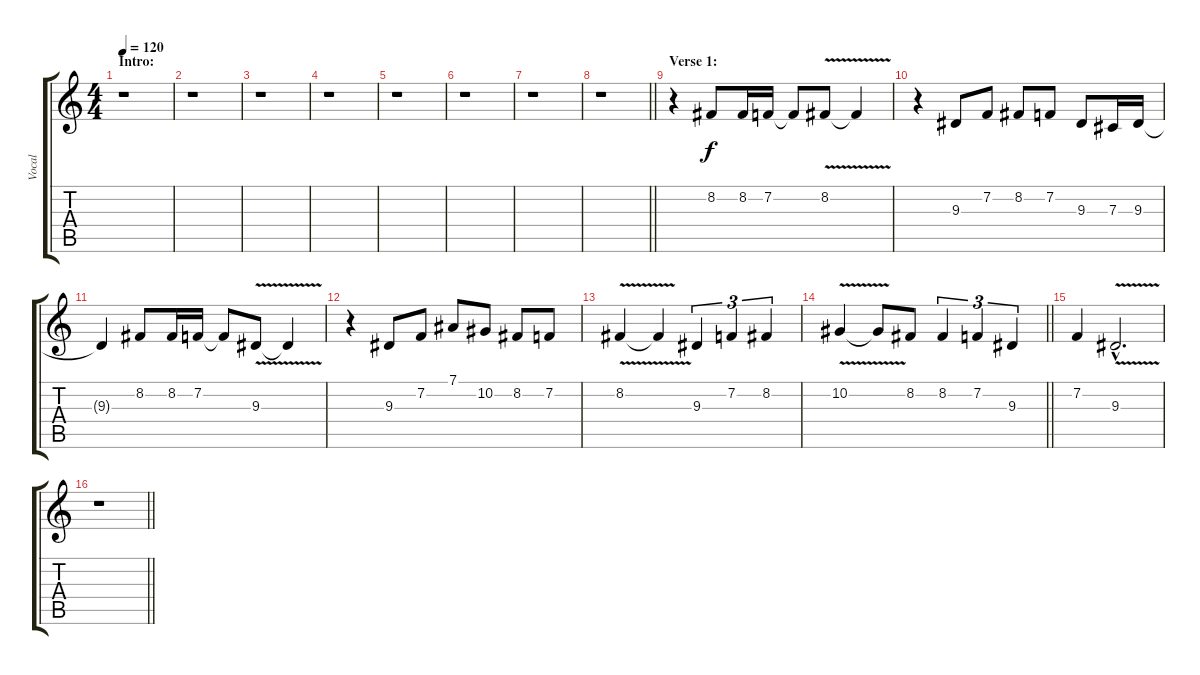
\track ("Vocal" "Vocal") {instrument oboe}
\staff {score tabs}
\tuning (Eb4 Bb3 Gb3 Db3 Ab2 Eb2) {hide}
\ts (4 4)
\section ("" "Intro:")
\tempo 120
\clef g2
\ks c
r.1{dy f instrument oboe} |
r.1 |
r.1 |
r.1 |
r.1 |
r.1 |
r.1 |
\barLineRight lightlight
r.1 |
\section ("" "Verse 1:")
r.4 8.2.8 8.2.16 7.2.16 7.2{t}.8 8.2{v}.8 8.2{t}.4 |
r.4 9.3.8 7.2.8 8.2.8 7.2.8 9.3.8 7.3.16 9.3.16 |
9.3{t}.4 8.2.8 8.2.16 7.2.16 7.2{t}.8 9.3{v}.8 9.3{t}.4 |
r.4 9.3.8 7.2.8 7.1.8 10.2.8 8.2.8 7.2.8 |
8.2{v}.4 8.2{t}.4 9.3.4{tu (3 2)} 7.2.4{tu (3 2)} 8.2.4{tu (3 2)} |
\barLineRight lightlight
10.2{v}.4 10.2{t}.8 8.2.8 8.2.4{tu (3 2)} 7.2.4{tu (3 2)} 9.3.4{tu (3 2)} |
7.2.4 9.3{v hac}.2{d} |
\barLineRight lightlight
r.1
